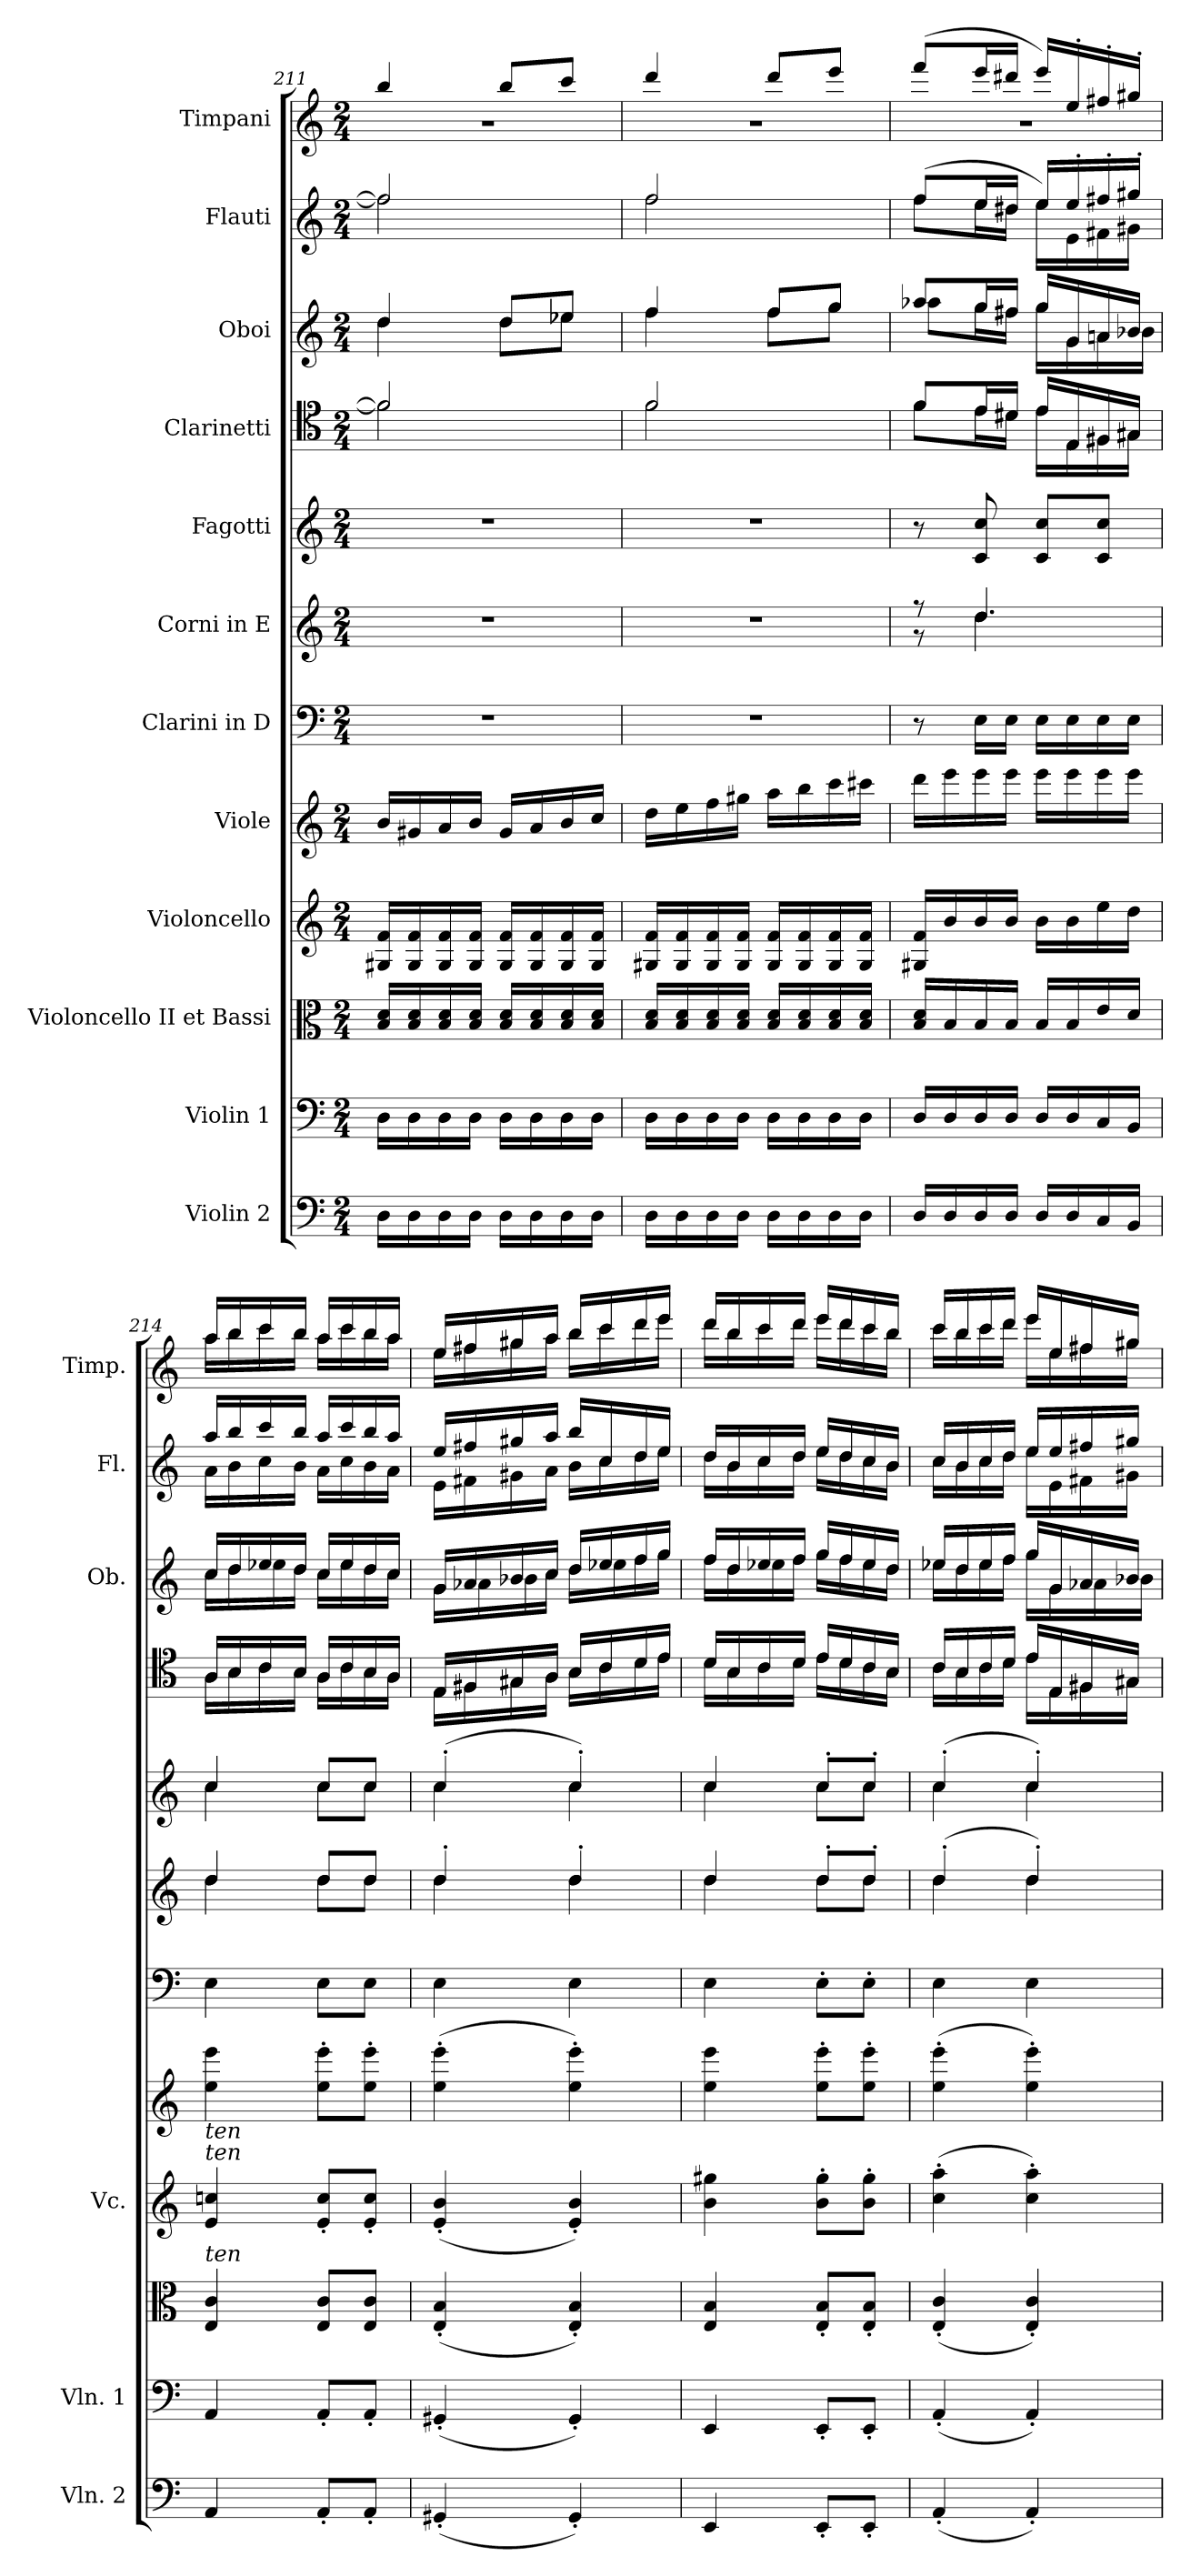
**kern	**dynam	**kern	**dynam	**kern	**dynam	**kern	**dynam	**kern	**dynam	**kern	**dynam	**kern	**dynam	**kern	**dynam	**kern	**dynam	**kern	**dynam	**kern	**dynam	**kern	**dynam
*part12	*part12	*part11	*part11	*part10	*part10	*part9	*part9	*part8	*part8	*part7	*part7	*part6	*part6	*part5	*part5	*part4	*part4	*part3	*part3	*part2	*part2	*part1	*part1
*staff12	*staff12	*staff11	*staff11	*staff10	*staff10	*staff9	*staff9	*staff8	*staff8	*staff7	*staff7	*staff6	*staff6	*staff5	*staff5	*staff4	*staff4	*staff3	*staff3	*staff2	*staff2	*staff1	*staff1
*I"Violin 2	*	*I"Violin 1	*	*I"Violoncello II et Bassi	*	*I"Violoncello	*	*I"Viole	*	*I"Clarini in D	*	*I"Corni in E	*	*I"Fagotti	*	*I"Clarinetti	*	*I"Oboi	*	*I"Flauti	*	*I"Timpani	*
*I'Vln. 2	*	*I'Vln. 1	*	*	*	*I'Vc.	*	*	*	*	*	*	*	*	*	*	*	*I'Ob.	*	*I'Fl.	*	*I'Timp.	*
*clefF4	*	*clefF4	*	*clefC3	*	*clefG2	*	*clefG2	*	*clefF4	*	*clefG2	*	*clefG2	*	*clefC4	*	*clefG2	*	*clefG2	*	*clefG2	*
*ITrd7c12	*	*	*	*	*	*	*	*	*	*	*	*ITrd-1c-2	*	*ITrd5c8	*	*	*	*ITrd2c3	*	*	*	*	*
*k[]	*	*k[]	*	*k[]	*	*k[]	*	*k[]	*	*k[]	*	*k[f#c#]	*	*k[f#c#g#d#]	*	*k[]	*	*k[f#c#g#]	*	*k[]	*	*k[]	*
*M2/4	*	*M2/4	*	*M2/4	*	*M2/4	*	*M2/4	*	*M2/4	*	*M2/4	*	*M2/4	*	*M2/4	*	*M2/4	*	*M2/4	*	*M2/4	*
=211	=211	=211	=211	=211	=211	=211	=211	=211	=211	=211	=211	=211	=211	=211	=211	=211	=211	=211	=211	=211	=211	=211	=211
*	*	*	*	*	*	*	*	*	*	*	*	*	*	*	*	*^	*	*^	*	*^	*	*^	*
16DD\LL	.	16D\LL	.	16B/ 16d/LL	.	16G#X/ 16f/LL	.	16b/LL	.	2r	.	2r	.	2r	.	2f/]	2f\]	.	4b/	4b\	.	2ff/]	2ff\]	.	4bb/	2r	.
16DD\	.	16D\	.	16B/ 16d/	.	16G#/ 16f/	.	16g#X/	.	.	.	.	.	.	.	.	.	.	.	.	.	.	.	.	.	.	.
16DD\	.	16D\	.	16B/ 16d/	.	16G#/ 16f/	.	16a/	.	.	.	.	.	.	.	.	.	.	.	.	.	.	.	.	.	.	.
16DD\JJ	.	16D\JJ	.	16B/ 16d/JJ	.	16G#/ 16f/JJ	.	16b/JJ	.	.	.	.	.	.	.	.	.	.	.	.	.	.	.	.	.	.	.
16DD\LL	.	16D\LL	.	16B/ 16d/LL	.	16G#/ 16f/LL	.	16g#/LL	.	.	.	.	.	.	.	.	.	.	8b/L	8b\L	.	.	.	.	8bb/L	.	.
16DD\	.	16D\	.	16B/ 16d/	.	16G#/ 16f/	.	16a/	.	.	.	.	.	.	.	.	.	.	.	.	.	.	.	.	.	.	.
16DD\	.	16D\	.	16B/ 16d/	.	16G#/ 16f/	.	16b/	.	.	.	.	.	.	.	.	.	.	8cc/J	8ccn\J	.	.	.	.	8ccc/J	.	.
16DD\JJ	.	16D\JJ	.	16B/ 16d/JJ	.	16G#/ 16f/JJ	.	16cc/JJ	.	.	.	.	.	.	.	.	.	.	.	.	.	.	.	.	.	.	.
=212	=212	=212	=212	=212	=212	=212	=212	=212	=212	=212	=212	=212	=212	=212	=212	=212	=212	=212	=212	=212	=212	=212	=212	=212	=212	=212	=212
16DD\LL	.	16D\LL	.	16B/ 16d/LL	.	16G#X/ 16f/LL	.	16dd\LL	.	2r	.	2r	.	2r	.	2f/	2f\	.	4dd/	4dd\	.	2ff/	2ff\	.	4ddd/	2r	.
16DD\	.	16D\	.	16B/ 16d/	.	16G#/ 16f/	.	16ee\	.	.	.	.	.	.	.	.	.	.	.	.	.	.	.	.	.	.	.
16DD\	.	16D\	.	16B/ 16d/	.	16G#/ 16f/	.	16ff\	.	.	.	.	.	.	.	.	.	.	.	.	.	.	.	.	.	.	.
16DD\JJ	.	16D\JJ	.	16B/ 16d/JJ	.	16G#/ 16f/JJ	.	16gg#X\JJ	.	.	.	.	.	.	.	.	.	.	.	.	.	.	.	.	.	.	.
16DD\LL	.	16D\LL	.	16B/ 16d/LL	.	16G#/ 16f/LL	.	16aa\LL	.	.	.	.	.	.	.	.	.	.	8dd/L	8dd\L	.	.	.	.	8ddd/L	.	.
16DD\	.	16D\	.	16B/ 16d/	.	16G#/ 16f/	.	16bb\	.	.	.	.	.	.	.	.	.	.	.	.	.	.	.	.	.	.	.
16DD\	.	16D\	.	16B/ 16d/	.	16G#/ 16f/	.	16ccc\	.	.	.	.	.	.	.	.	.	.	8ee/J	8ee\J	.	.	.	.	8eee/J	.	.
16DD\JJ	.	16D\JJ	.	16B/ 16d/JJ	.	16G#/ 16f/JJ	.	16ccc#X\JJ	.	.	.	.	.	.	.	.	.	.	.	.	.	.	.	.	.	.	.
!!LO:PB:g=z	!!
=213	=213	=213	=213	=213	=213	=213	=213	=213	=213	=213	=213	=213	=213	=213	=213	=213	=213	=213	=213	=213	=213	=213	=213	=213	=213	=213	=213
*	*	*	*	*	*	*	*	*	*	*	*	*^	*	*	*	*	*	*	*	*	*	*	*	*	*	*	*
16DD/LL	.	16D/LL	.	16B/ 16d/LL	.	16G#X/ 16f/LL	.	16ddd\LL	.	8r	.	8r	8r	.	8r	.	8f/L	8f\L	.	8ffn/L	8ff\L	.	(>8ff/L	8ff\L	.	(>8fff/L	2r	.
16DD/	.	16D/	.	16B/	.	16b/	.	16eee\	.	.	.	.	.	.	.	.	.	.	.	.	.	.	.	.	.	.	.	.
16DD/	.	16D/	.	16B/	.	16b/	.	16eee\	.	16E\LL	.	4.ee/	4.ee\	.	8E/ 8e/	.	16e/L	16e\L	.	16ee/L	16ee\L	.	16ee/L	16ee\L	.	16eee/L	.	.
16DD/JJ	.	16D/JJ	.	16B/JJ	.	16b/JJ	.	16eee\JJ	.	16E\JJ	.	.	.	.	.	.	16d#X/JJ	16d#\JJ	.	16dd#X/JJ	16dd#\JJ	.	16dd#X/JJ	16dd#\JJ	.	16ddd#X/JJ	.	.
16DD/LL	.	16D/LL	.	16B/LL	.	16b\LL	.	16eee\LL	.	16E\LL	.	.	.	.	8E/ 8e/L	.	16e/LL	16e\LL	.	16ee/LL	16ee\LL	.	16ee/LL)	16ee\LL	.	16eee/LL)	.	.
16DD/	.	16D/	.	16B/	.	16b\	.	16eee\	.	16E\	.	.	.	.	.	.	16E/	16E\	.	16e/	16e\	.	16ee'/	16e\	.	16ee'/	.	.
16CC/	.	16C/	.	16e/	.	16ee\	.	16eee\	.	16E\	.	.	.	.	8E/ 8e/J	.	16F#X/	16F#\	.	16f#X/	16f#\	.	16ff#X'/	16f#X\	.	16ff#X'/	.	.
16BBB/JJ	.	16BB/JJ	.	16d/JJ	.	16dd\JJ	.	16eee\JJ	.	16E\JJ	.	.	.	.	.	.	16G#X/JJ	16G#\JJ	.	16g/JJ	16g\JJ	.	16gg#X'/JJ	16g#X\JJ	.	16gg#X'/JJ	.	.
=214	=214	=214	=214	=214	=214	=214	=214	=214	=214	=214	=214	=214	=214	=214	=214	=214	=214	=214	=214	=214	=214	=214	=214	=214	=214	=214	=214	=214
*	*	*	*	*	*	*	*	*	*	*	*	*	*	*	*^	*	*	*	*	*	*	*	*	*	*	*	*	*
!	!	!	!	!	!	!	!	!LO:TX:b:i:t=ten	!	!	!	!	!	!	!	!	!	!	!	!	!	!	!	!	!	!	!	!	!
!	!	!	!	!	!	!LO:TX:a:i:t=ten	!	!	!	!	!	!	!	!	!	!	!	!	!	!	!	!	!	!	!	!	!	!	!
!	!	!	!	!LO:TX:a:i:t=ten	!	!	!	!	!	!	!	!	!	!	!	!	!	!	!	!	!	!	!	!	!	!	!	!	!
!	!LO:DY:b	!	!LO:DY:b	!	!LO:DY:b	!	!LO:DY:b	!	!LO:DY:b	!	!LO:DY:b	!	!	!LO:DY:b	!	!	!LO:DY:b	!	!	!LO:DY:b	!	!	!LO:DY:b	!	!	!LO:DY:b	!	!	!LO:DY:b
4AAA/	FF	4AA/	FF	4E/ 4c/	FF	4e/ 4ccn/	FF	4ee\ 4eee\	FF	4E\	FF	4ee/	4ee\	FF	4e/	4e\	FF	16A/LL	16A\LL	FF	16a/LL	16a\LL	FF	16aa/LL	16a\LL	FF	16aa/LL	16aa\LL	FF
.	.	.	.	.	.	.	.	.	.	.	.	.	.	.	.	.	.	16B/	16B\	.	16b/	16b\	.	16bb/	16b\	.	16bb/	16bb\	.
.	.	.	.	.	.	.	.	.	.	.	.	.	.	.	.	.	.	16c/	16c\	.	16ccn/	16cc\	.	16ccc/	16cc\	.	16ccc/	16ccc\	.
.	.	.	.	.	.	.	.	.	.	.	.	.	.	.	.	.	.	16B/JJ	16B\JJ	.	16b/JJ	16b\JJ	.	16bb/JJ	16b\JJ	.	16bb/JJ	16bb\JJ	.
8AAA'/L	.	8AA'/L	.	8E/ 8c/L	.	8e'/ 8cc'/L	.	8ee'\ 8eee'\L	.	8E\L	.	8ee/L	8ee\L	.	8e/L	8e\L	.	16A/LL	16A\LL	.	16a/LL	16a\LL	.	16aa/LL	16a\LL	.	16aa/LL	16aa\LL	.
.	.	.	.	.	.	.	.	.	.	.	.	.	.	.	.	.	.	16c/	16c\	.	16cc/	16cc\	.	16ccc/	16cc\	.	16ccc/	16ccc\	.
8AAA'/J	.	8AA'/J	.	8E/ 8c/J	.	8e'/ 8cc'/J	.	8ee'\ 8eee'\J	.	8E\J	.	8ee/J	8ee\J	.	8e/J	8e\J	.	16B/	16B\	.	16b/	16b\	.	16bb/	16b\	.	16bb/	16bb\	.
.	.	.	.	.	.	.	.	.	.	.	.	.	.	.	.	.	.	16A/JJ	16A\JJ	.	16a/JJ	16a\JJ	.	16aa/JJ	16a\JJ	.	16aa/JJ	16aa\JJ	.
=215	=215	=215	=215	=215	=215	=215	=215	=215	=215	=215	=215	=215	=215	=215	=215	=215	=215	=215	=215	=215	=215	=215	=215	=215	=215	=215	=215	=215	=215
(<4GGG#X'/	.	(<4GG#X'/	.	(<4E'/ 4B'/	.	(>4e'/ 4b'/	.	(>4ee'\ 4eee'\	.	4E\	.	4ee'/	4ee\	.	(>4e'/	4e\	.	16E/LL	16E\LL	.	16e/LL	16e\LL	.	16ee/LL	16e\LL	.	16ee/LL	16ee\LL	.
.	.	.	.	.	.	.	.	.	.	.	.	.	.	.	.	.	.	16F#X/	16F#\	.	16f/	16f\	.	16ff#X/	16f#X\	.	16ff#X/	16ff#\	.
.	.	.	.	.	.	.	.	.	.	.	.	.	.	.	.	.	.	16G#X/	16G#\	.	16g/	16g\	.	16gg#X/	16g#X\	.	16gg#X/	16gg#\	.
.	.	.	.	.	.	.	.	.	.	.	.	.	.	.	.	.	.	16A/JJ	16A\JJ	.	16a/JJ	16a\JJ	.	16aa/JJ	16a\JJ	.	16aa/JJ	16aa\JJ	.
4GGG#'/)	.	4GG#'/)	.	4E'/ 4B'/)	.	4e'/ 4b'/)	.	4ee'\ 4eee'\)	.	4E\	.	4ee'/	4ee\	.	4e'/)	4e\	.	16B/LL	16B\LL	.	16b/LL	16b\LL	.	16bb/LL	16b\LL	.	16bb/LL	16bb\LL	.
.	.	.	.	.	.	.	.	.	.	.	.	.	.	.	.	.	.	16c/	16c\	.	16ccn/	16cc\	.	16cc/	16cc\	.	16ccc/	16ccc\	.
.	.	.	.	.	.	.	.	.	.	.	.	.	.	.	.	.	.	16d/	16d\	.	16dd/	16dd\	.	16dd/	16dd\	.	16ddd/	16ddd\	.
.	.	.	.	.	.	.	.	.	.	.	.	.	.	.	.	.	.	16e/JJ	16e\JJ	.	16ee/JJ	16ee\JJ	.	16ee/JJ	16ee\JJ	.	16eee/JJ	16eee\JJ	.
!!LO:PB:g=z	!!
=216	=216	=216	=216	=216	=216	=216	=216	=216	=216	=216	=216	=216	=216	=216	=216	=216	=216	=216	=216	=216	=216	=216	=216	=216	=216	=216	=216	=216	=216
4EEE/	.	4EE/	.	4E/ 4B/	.	4b\ 4gg#X\	.	4ee\ 4eee\	.	4E\	.	4ee/	4ee\	.	4e/	4e\	.	16d/LL	16d\LL	.	16dd/LL	16dd\LL	.	16dd/LL	16dd\LL	.	16ddd/LL	16ddd\LL	.
.	.	.	.	.	.	.	.	.	.	.	.	.	.	.	.	.	.	16B/	16B\	.	16b/	16b\	.	16b/	16b\	.	16bb/	16bb\	.
.	.	.	.	.	.	.	.	.	.	.	.	.	.	.	.	.	.	16c/	16c\	.	16ccn/	16cc\	.	16cc/	16cc\	.	16ccc/	16ccc\	.
.	.	.	.	.	.	.	.	.	.	.	.	.	.	.	.	.	.	16d/JJ	16d\JJ	.	16dd/JJ	16dd\JJ	.	16dd/JJ	16dd\JJ	.	16ddd/JJ	16ddd\JJ	.
8EEE'/L	.	8EE'/L	.	8E'/ 8B'/L	.	8b'\ 8gg#'\L	.	8ee'\ 8eee'\L	.	8E'\L	.	8ee'/L	8ee\L	.	8e'/L	8e\L	.	16e/LL	16e\LL	.	16ee/LL	16ee\LL	.	16ee/LL	16ee\LL	.	16eee/LL	16eee\LL	.
.	.	.	.	.	.	.	.	.	.	.	.	.	.	.	.	.	.	16d/	16d\	.	16dd/	16dd\	.	16dd/	16dd\	.	16ddd/	16ddd\	.
8EEE'/J	.	8EE'/J	.	8E'/ 8B'/J	.	8b'\ 8gg#'\J	.	8ee'\ 8eee'\J	.	8E'\J	.	8ee'/J	8ee\J	.	8e'/J	8e\J	.	16c/	16c\	.	16cc/	16cc\	.	16cc/	16cc\	.	16ccc/	16ccc\	.
.	.	.	.	.	.	.	.	.	.	.	.	.	.	.	.	.	.	16B/JJ	16B\JJ	.	16b/JJ	16b\JJ	.	16b/JJ	16b\JJ	.	16bb/JJ	16bb\JJ	.
=217	=217	=217	=217	=217	=217	=217	=217	=217	=217	=217	=217	=217	=217	=217	=217	=217	=217	=217	=217	=217	=217	=217	=217	=217	=217	=217	=217	=217	=217
(<4AAA'/	.	(<4AA'/	.	(<4E'/ 4c'/	.	(>4cc'\ 4aa'\	.	(>4ee'\ 4eee'\	.	4E\	.	(>4ee'/	4ee\	.	(>4e'/	4e\	.	16c/LL	16c\LL	.	16cc/LL	16ccn\LL	.	16cc/LL	16cc\LL	.	16ccc/LL	16ccc\LL	.
.	.	.	.	.	.	.	.	.	.	.	.	.	.	.	.	.	.	16B/	16B\	.	16b/	16b\	.	16b/	16b\	.	16bb/	16bb\	.
.	.	.	.	.	.	.	.	.	.	.	.	.	.	.	.	.	.	16c/	16c\	.	16cc/	16cc\	.	16cc/	16cc\	.	16ccc/	16ccc\	.
.	.	.	.	.	.	.	.	.	.	.	.	.	.	.	.	.	.	16d/JJ	16d\JJ	.	16dd/JJ	16dd\JJ	.	16dd/JJ	16dd\JJ	.	16ddd/JJ	16ddd\JJ	.
4AAA'/)	.	4AA'/)	.	4E'/ 4c'/)	.	4cc'\ 4aa'\)	.	4ee'\ 4eee'\)	.	4E\	.	4ee'/)	4ee\	.	4e'/)	4e\	.	16e/LL	16e\LL	.	16ee/LL	16ee\LL	.	16ee/LL	16ee\LL	.	16eee/LL	16eee\LL	.
.	.	.	.	.	.	.	.	.	.	.	.	.	.	.	.	.	.	16E/	16E\	.	16e/	16e\	.	16ee/	16e\	.	16ee/	16ee\	.
.	.	.	.	.	.	.	.	.	.	.	.	.	.	.	.	.	.	16F#X/	16F#\	.	16f/	16f\	.	16ff#X/	16f#X\	.	16ff#X/	16ff#\	.
.	.	.	.	.	.	.	.	.	.	.	.	.	.	.	.	.	.	16G#X/JJ	16G#\JJ	.	16g/JJ	16g\JJ	.	16gg#X/JJ	16g#X\JJ	.	16gg#X/JJ	16gg#\JJ	.
*	*	*	*	*	*	*	*	*	*	*	*	*v	*v	*	*	*	*	*v	*v	*	*v	*v	*	*v	*v	*	*v	*v	*
*	*	*	*	*	*	*	*	*	*	*	*	*	*	*v	*v	*	*	*	*	*	*	*	*	*
=	=	=	=	=	=	=	=	=	=	=	=	=	=	=	=	=	=	=	=	=	=	=	=
*-	*-	*-	*-	*-	*-	*-	*-	*-	*-	*-	*-	*-	*-	*-	*-	*-	*-	*-	*-	*-	*-	*-	*-
